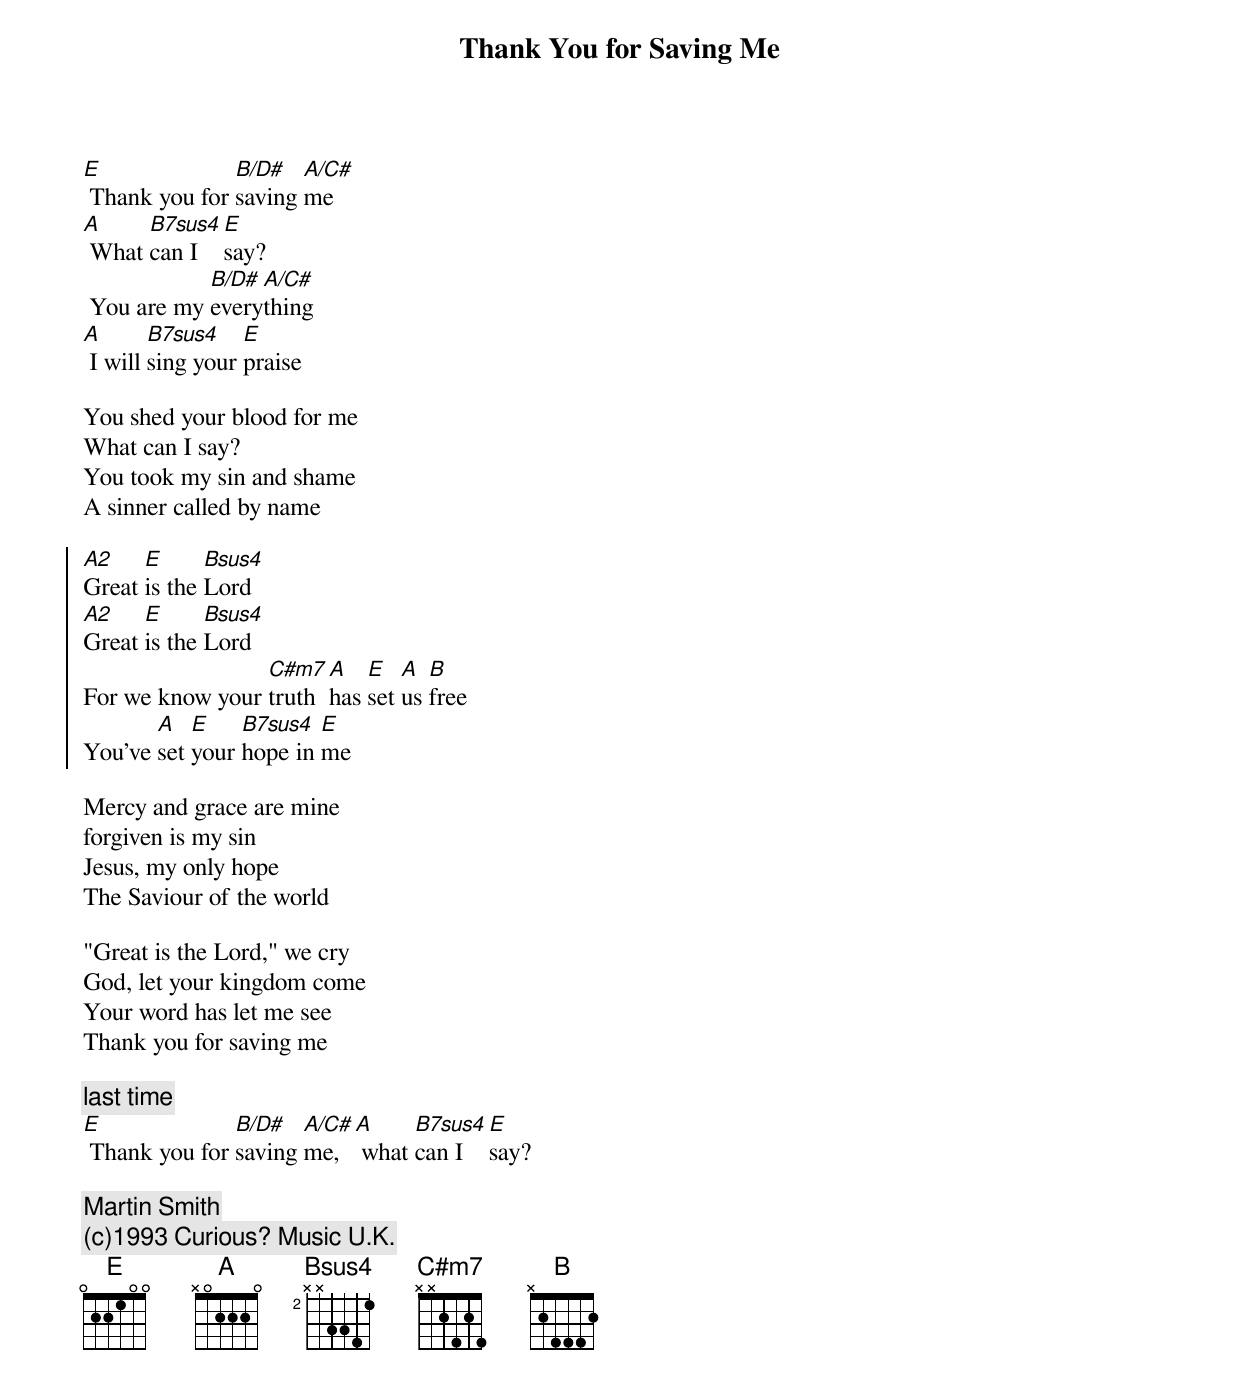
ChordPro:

{t:Thank You for Saving Me}
[E] Thank you for [B/D#]saving [A/C#]me
[A] What [B7sus4]can I [E]say?
 You are my [B/D#]every[A/C#]thing
[A] I will [B7sus4]sing your [E]praise

You shed your blood for me
What can I say?
You took my sin and shame
A sinner called by name

{soc}
[A2]Great [E]is the [Bsus4]Lord
[A2]Great [E]is the [Bsus4]Lord
For we know your [C#m7]truth [A]has [E]set [A]us [B]free
You've [A]set [E]your [B7sus4]hope in [E]me
{eoc}

Mercy and grace are mine
forgiven is my sin
Jesus, my only hope
The Saviour of the world

"Great is the Lord," we cry
God, let your kingdom come
Your word has let me see
Thank you for saving me

{c:last time}
[E] Thank you for [B/D#]saving [A/C#]me, [A] what [B7sus4]can I [E]say?

{c:Martin Smith}
{c:(c)1993 Curious? Music U.K.}
